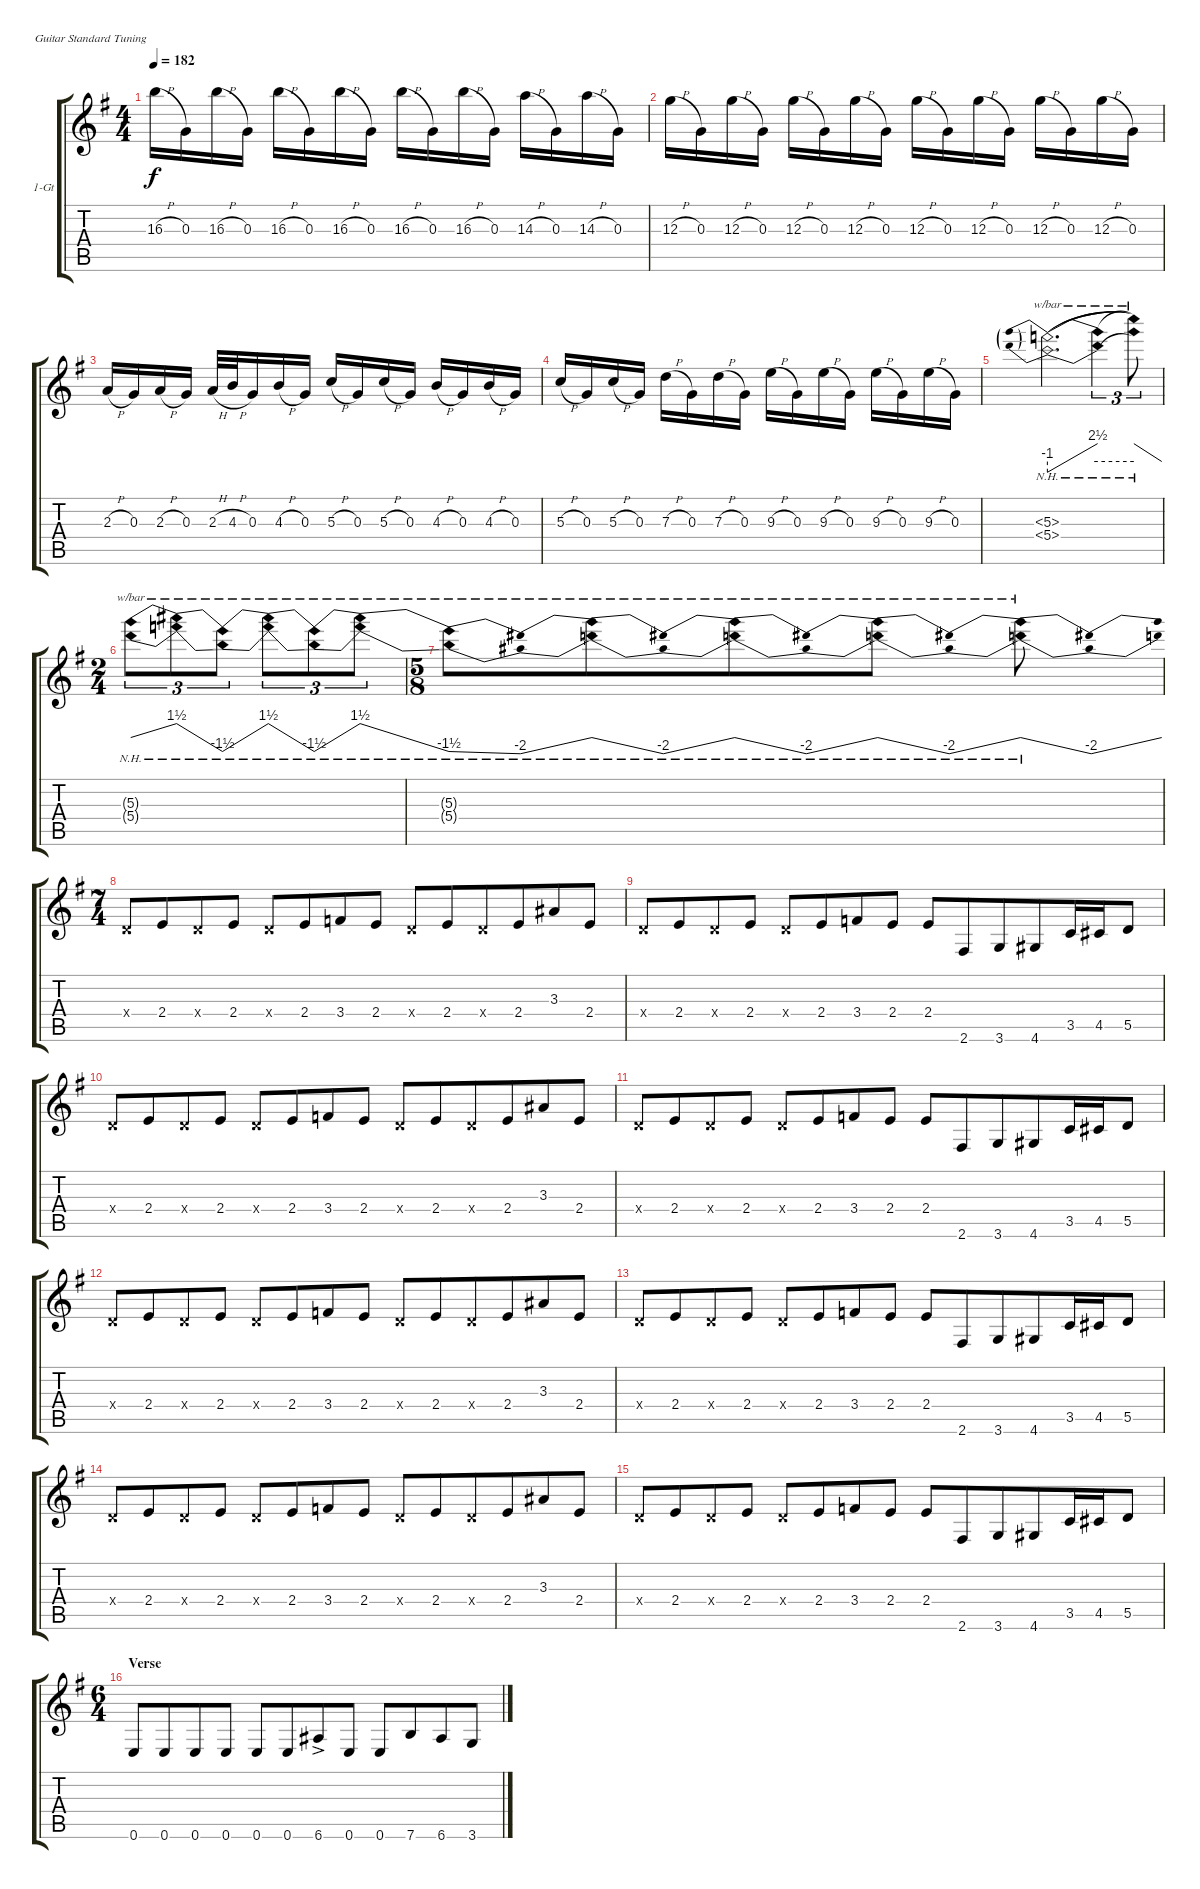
\bracketExtendMode groupsimilarinstruments
\firstSystemTrackNameOrientation horizontal
\otherSystemsTrackNameOrientation horizontal
\track ("1-Gt" "1-Gt") {instrument distortionguitar}
\staff {score tabs}
\tuning (E4 B3 G3 D3 A2 E2)
\ts (4 4)
\tempo 182
\clef g2
\scale
1.05549
\ks g
16.3{h}.16{dy f} 0.3.16 16.3{h}.16 0.3.16 16.3{h}.16 0.3.16 16.3{h}.16 0.3.16 16.3{h}.16 0.3.16 16.3{h}.16 0.3.16 14.3{h}.16 0.3.16 14.3{h}.16 0.3.16 |
\scale
0.944515 12.3{h}.16 0.3.16 12.3{h}.16 0.3.16 12.3{h}.16 0.3.16 12.3{h}.16 0.3.16 12.3{h}.16 0.3.16 12.3{h}.16 0.3.16 12.3{h}.16 0.3.16 12.3{h}.16 0.3.16 |
\scale
1.05549 2.3{h}.16 0.3.16 2.3{h}.16 0.3.16 2.3{h}.32 4.3{h}.32 0.3.16 4.3{h}.16 0.3.16 5.3{h}.16 0.3.16 5.3{h}.16 0.3.16 4.3{h}.16 0.3.16 4.3{h}.16 0.3.16 |
\scale
0.944515 5.3{h}.16 0.3.16 5.3{h}.16 0.3.16 7.3{h}.16 0.3.16 7.3{h}.16 0.3.16 9.3{h}.16 0.3.16 9.3{h}.16 0.3.16 9.3{h}.16 0.3.16 9.3{h}.16 0.3.16 |
\scale
1.05549 (5.3{nh} 5.4{nh}).2{d tbe (predivedive default 0 -4 39.6 10) legatoorigin} (5.3{nh t} 5.4{nh t}).4{tu (3 2) tbe (hold default 0 0 60 0) legatoorigin} (5.3{nh t} 5.4{nh t}).8{tu (3 2) tbe (dive default 0 10 29.4 0)} |
\ts (2 4)
\beaming (8 4 4)
\scale
0.944515 (5.3{nh t} 5.4{nh t}).8{tu (3 2) tbe (dive default 0 0 47.4 6)} (5.3{nh t} 5.4{nh t}).8{tu (3 2) tbe (dive default 0 6 46.8 -6)} (5.3{nh t} 5.4{nh t}).8{tu (3 2) tbe (dive default 0 -6 46.199999999999996 6)} (5.3{nh t} 5.4{nh t}).8{tu (3 2) tbe (dive default 0 6 46.199999999999996 -6)} (5.3{nh t} 5.4{nh t}).8{tu (3 2) tbe (dive default 0 -6 47.4 6)} (5.3{nh t} 5.4{nh t}).8{tu (3 2) tbe (dive default 0 6 44.4 -6)} |
\ts (5 8)
\beaming (8 4 4)
\scale
1.08575 (5.3{nh t} 5.4{nh t}).8{tbe (dip default 0 -6 14.399999999999999 -8 15 -8 30.599999999999998 0)} (5.3{nh t} 5.4{nh t}).8{tbe (dip default 0 0 14.399999999999999 -8 15 -8 30 0)} (5.3{nh t} 5.4{nh t}).8{tbe (dip default 0 0 14.399999999999999 -8 15 -8 30 0)} (5.3{nh t} 5.4{nh t}).8{tbe (dip default 0 0 15 -8 30 0)} (5.3{nh t} 5.4{nh t}).8{tbe (dip default 0 0 15 -8 30 0)} |
\ts (7 4)
\beaming (8 4 4 6)
\scale
0.91425 0.4{x}.8 2.4.8 0.4{x}.8 2.4.8 0.4{x}.8 2.4.8 3.4.8 2.4.8 0.4{x}.8 2.4.8 0.4{x}.8 2.4.8 3.3.8 2.4.8 |
\scale
1.05549 0.4{x}.8 2.4.8 0.4{x}.8 2.4.8 0.4{x}.8 2.4.8 3.4.8 2.4.8 2.4.8 2.6.8 3.6.8 4.6.8 3.5.16 4.5.16 5.5.8 |
\scale
0.944515 0.4{x}.8 2.4.8 0.4{x}.8 2.4.8 0.4{x}.8 2.4.8 3.4.8 2.4.8 0.4{x}.8 2.4.8 0.4{x}.8 2.4.8 3.3.8 2.4.8 |
\scale
1.05549 0.4{x}.8 2.4.8 0.4{x}.8 2.4.8 0.4{x}.8 2.4.8 3.4.8 2.4.8 2.4.8 2.6.8 3.6.8 4.6.8 3.5.16 4.5.16 5.5.8 |
\scale
0.944515 0.4{x}.8 2.4.8 0.4{x}.8 2.4.8 0.4{x}.8 2.4.8 3.4.8 2.4.8 0.4{x}.8 2.4.8 0.4{x}.8 2.4.8 3.3.8 2.4.8 |
\scale
1.05549 0.4{x}.8 2.4.8 0.4{x}.8 2.4.8 0.4{x}.8 2.4.8 3.4.8 2.4.8 2.4.8 2.6.8 3.6.8 4.6.8 3.5.16 4.5.16 5.5.8 |
\scale
0.944515 0.4{x}.8 2.4.8 0.4{x}.8 2.4.8 0.4{x}.8 2.4.8 3.4.8 2.4.8 0.4{x}.8 2.4.8 0.4{x}.8 2.4.8 3.3.8 2.4.8 |
\scale
1.05549 0.4{x}.8 2.4.8 0.4{x}.8 2.4.8 0.4{x}.8 2.4.8 3.4.8 2.4.8 2.4.8 2.6.8 3.6.8 4.6.8 3.5.16 4.5.16 5.5.8 |
\ts (6 4)
\beaming (8 4 4 6)
\section ("" "Verse")
\scale
0.944515 0.6.8 0.6.8 0.6.8 0.6.8 0.6.8 0.6.8 6.6{ac}.8 0.6.8 0.6.8 7.6.8 6.6.8 3.6.8
